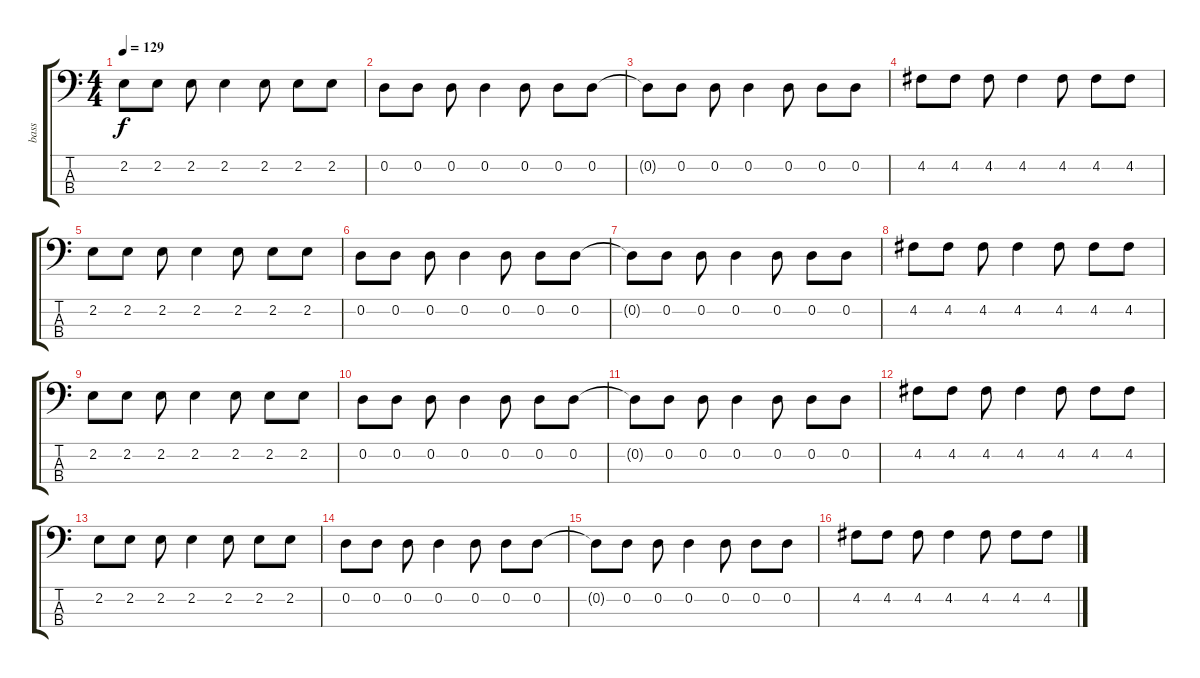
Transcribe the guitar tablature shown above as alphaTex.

\track ("bass" "bass") {instrument electricbasspick}
\staff {score tabs}
\tuning (G2 D2 A1 D1) {hide}
\ts (4 4)
\tempo 129
\clef f4
\ks c
2.2.8{dy f} 2.2.8 2.2.8 2.2.4 2.2.8 2.2.8 2.2.8 |
0.2.8 0.2.8 0.2.8 0.2.4 0.2.8 0.2.8 0.2.8 |
0.2{t}.8 0.2.8 0.2.8 0.2.4 0.2.8 0.2.8 0.2.8 |
4.2.8 4.2.8 4.2.8 4.2.4 4.2.8 4.2.8 4.2.8 |
2.2.8 2.2.8 2.2.8 2.2.4 2.2.8 2.2.8 2.2.8 |
0.2.8 0.2.8 0.2.8 0.2.4 0.2.8 0.2.8 0.2.8 |
0.2{t}.8 0.2.8 0.2.8 0.2.4 0.2.8 0.2.8 0.2.8 |
4.2.8 4.2.8 4.2.8 4.2.4 4.2.8 4.2.8 4.2.8 |
2.2.8 2.2.8 2.2.8 2.2.4 2.2.8 2.2.8 2.2.8 |
0.2.8 0.2.8 0.2.8 0.2.4 0.2.8 0.2.8 0.2.8 |
0.2{t}.8 0.2.8 0.2.8 0.2.4 0.2.8 0.2.8 0.2.8 |
4.2.8 4.2.8 4.2.8 4.2.4 4.2.8 4.2.8 4.2.8 |
2.2.8 2.2.8 2.2.8 2.2.4 2.2.8 2.2.8 2.2.8 |
0.2.8 0.2.8 0.2.8 0.2.4 0.2.8 0.2.8 0.2.8 |
0.2{t}.8 0.2.8 0.2.8 0.2.4 0.2.8 0.2.8 0.2.8 |
4.2.8 4.2.8 4.2.8 4.2.4 4.2.8 4.2.8 4.2.8
